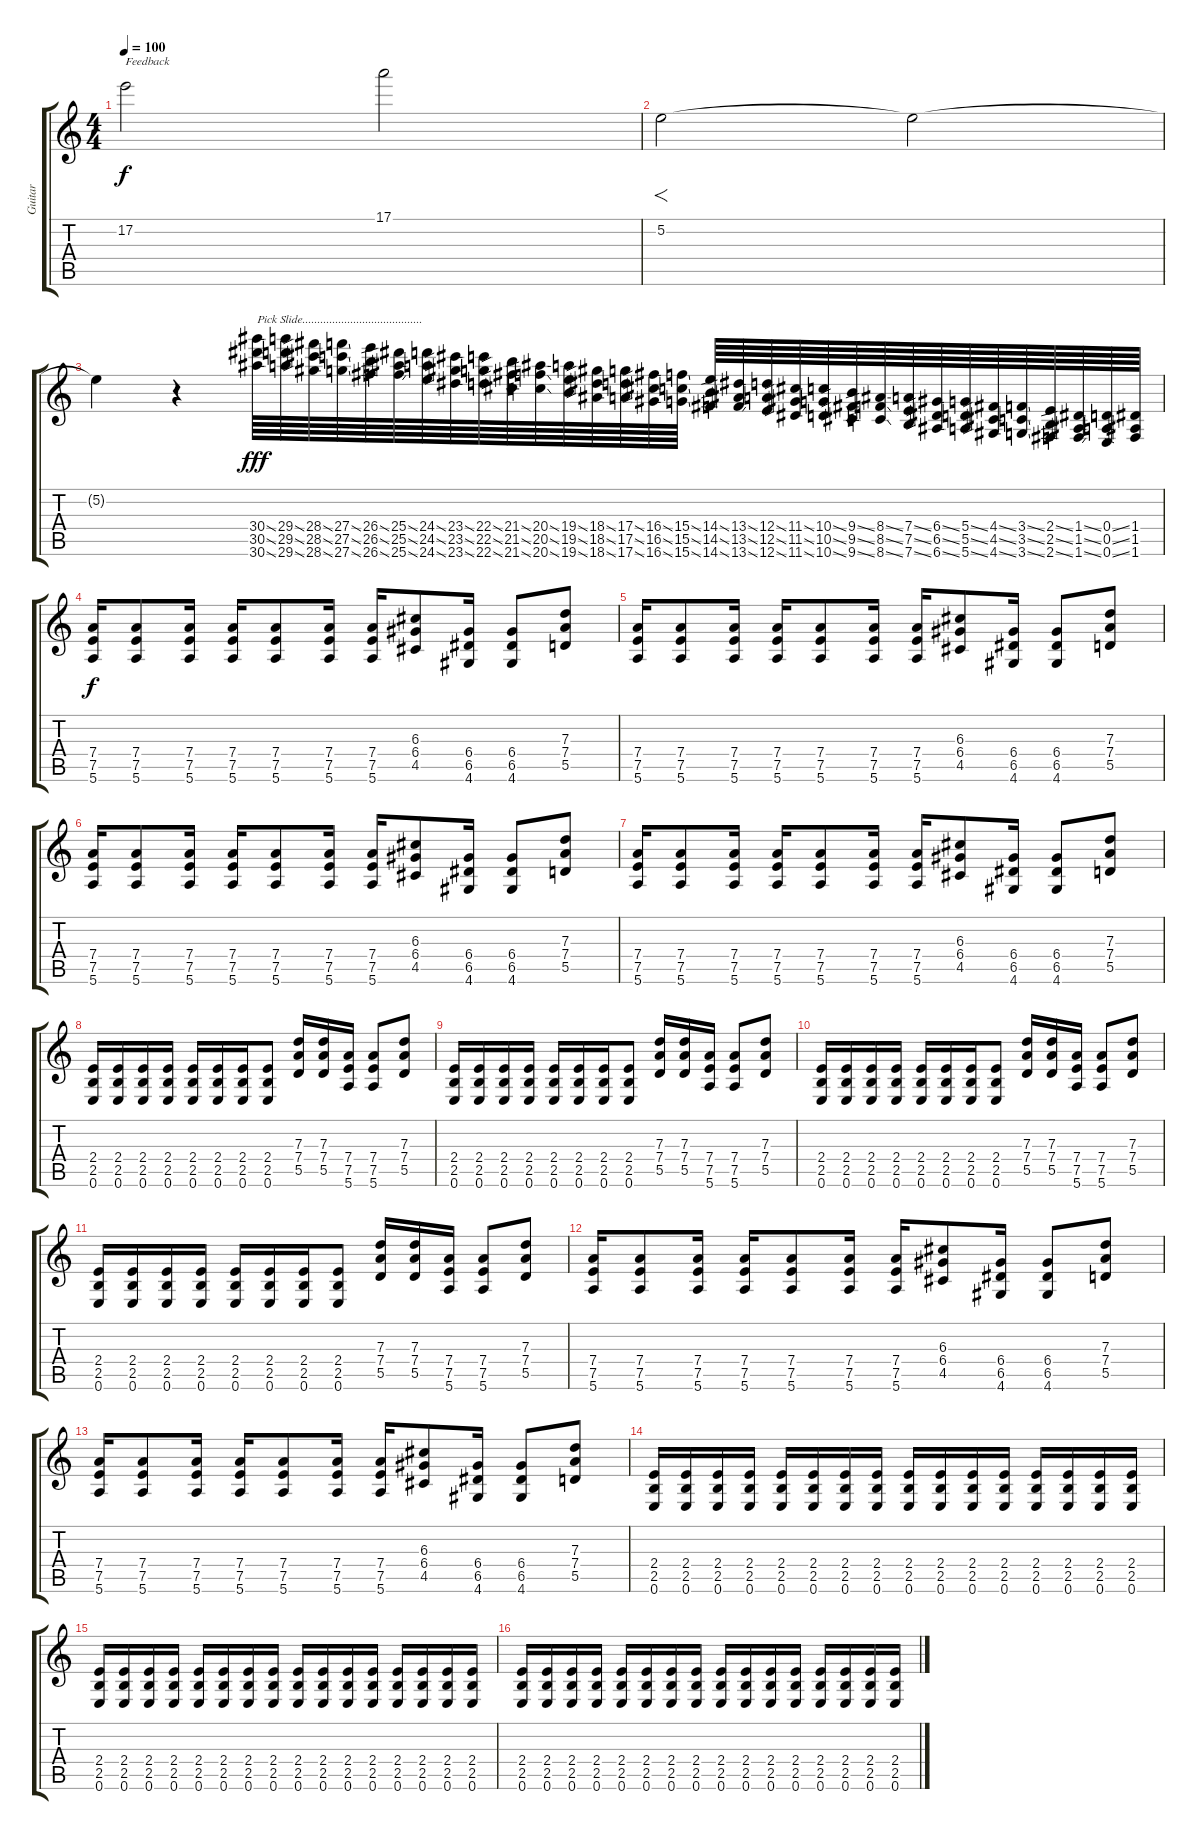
\track ("Guitar" "Guitar") {instrument distortionguitar}
\staff {score tabs}
\tuning (E4 B3 G3 D3 A2 E2) {hide}
\ts (4 4)
\tempo 100
\clef g2
\ks c
17.2.2{txt "Feedback" dy f instrument distortionguitar} 17.1.2 |
5.2.2{f} 5.2{t}.2 |
5.2{t}.4 r.4 (30.4{ss} 30.5{ss} 30.6{ss}).64{txt "Pick Slide........................................" dy fff} (29.4{ss} 29.5{ss} 29.6{ss}).64 (28.4{ss} 28.5{ss} 28.6{ss}).64 (27.4{ss} 27.5{ss} 27.6{ss}).64 (26.4{ss} 26.5{ss} 26.6{ss}).64 (25.4{ss} 25.5{ss} 25.6{ss}).64 (24.4{ss} 24.5{ss} 24.6{ss}).64 (23.4{ss} 23.5{ss} 23.6{ss}).64 (22.4{ss} 22.5{ss} 22.6{ss}).64 (21.4{ss} 21.5{ss} 21.6{ss}).64 (20.4{ss} 20.5{ss} 20.6{ss}).64 (19.4{ss} 19.5{ss} 19.6{ss}).64 (18.4{ss} 18.5{ss} 18.6{ss}).64 (17.4{ss} 17.5{ss} 17.6{ss}).64 (16.4{ss} 16.5{ss} 16.6{ss}).64 (15.4{ss} 15.5{ss} 15.6{ss}).64 (14.4{ss} 14.5{ss} 14.6{ss}).64 (13.4{ss} 13.5{ss} 13.6{ss}).64 (12.4{ss} 12.5{ss} 12.6{ss}).64 (11.4{ss} 11.5{ss} 11.6{ss}).64 (10.4{ss} 10.5{ss} 10.6{ss}).64 (9.4{ss} 9.5{ss} 9.6{ss}).64 (8.4{ss} 8.5{ss} 8.6{ss}).64 (7.4{ss} 7.5{ss} 7.6{ss}).64 (6.4{ss} 6.5{ss} 6.6{ss}).64 (5.4{ss} 5.5{ss} 5.6{ss}).64 (4.4{ss} 4.5{ss} 4.6{ss}).64 (3.4{ss} 3.5{ss} 3.6{ss}).64 (2.4{ss} 2.5{ss} 2.6{ss}).64 (1.4{ss} 1.5{ss} 1.6{ss}).64 (0.4{ss} 0.5{ss} 0.6{ss}).64 (1.4 1.5 1.6).64 |
(7.4 7.5 5.6).16{dy f} (7.4 7.5 5.6).8 (7.4 7.5 5.6).16 (7.4 7.5 5.6).16 (7.4 7.5 5.6).8 (7.4 7.5 5.6).16 (7.4 7.5 5.6).16 (6.3 6.4 4.5).8 (6.4 6.5 4.6).16 (6.4 6.5 4.6).8 (7.3 7.4 5.5).8 |
(7.4 7.5 5.6).16 (7.4 7.5 5.6).8 (7.4 7.5 5.6).16 (7.4 7.5 5.6).16 (7.4 7.5 5.6).8 (7.4 7.5 5.6).16 (7.4 7.5 5.6).16 (6.3 6.4 4.5).8 (6.4 6.5 4.6).16 (6.4 6.5 4.6).8 (7.3 7.4 5.5).8 |
(7.4 7.5 5.6).16 (7.4 7.5 5.6).8 (7.4 7.5 5.6).16 (7.4 7.5 5.6).16 (7.4 7.5 5.6).8 (7.4 7.5 5.6).16 (7.4 7.5 5.6).16 (6.3 6.4 4.5).8 (6.4 6.5 4.6).16 (6.4 6.5 4.6).8 (7.3 7.4 5.5).8 |
(7.4 7.5 5.6).16 (7.4 7.5 5.6).8 (7.4 7.5 5.6).16 (7.4 7.5 5.6).16 (7.4 7.5 5.6).8 (7.4 7.5 5.6).16 (7.4 7.5 5.6).16 (6.3 6.4 4.5).8 (6.4 6.5 4.6).16 (6.4 6.5 4.6).8 (7.3 7.4 5.5).8 |
(2.4 2.5 0.6).16 (2.4 2.5 0.6).16 (2.4 2.5 0.6).16 (2.4 2.5 0.6).16 (2.4 2.5 0.6).16 (2.4 2.5 0.6).16 (2.4 2.5 0.6).16 (2.4 2.5 0.6).8 (7.3 7.4 5.5).16 (7.3 7.4 5.5).16 (7.4 7.5 5.6).16 (7.4 7.5 5.6).8 (7.3 7.4 5.5).8 |
(2.4 2.5 0.6).16 (2.4 2.5 0.6).16 (2.4 2.5 0.6).16 (2.4 2.5 0.6).16 (2.4 2.5 0.6).16 (2.4 2.5 0.6).16 (2.4 2.5 0.6).16 (2.4 2.5 0.6).8 (7.3 7.4 5.5).16 (7.3 7.4 5.5).16 (7.4 7.5 5.6).16 (7.4 7.5 5.6).8 (7.3 7.4 5.5).8 |
(2.4 2.5 0.6).16 (2.4 2.5 0.6).16 (2.4 2.5 0.6).16 (2.4 2.5 0.6).16 (2.4 2.5 0.6).16 (2.4 2.5 0.6).16 (2.4 2.5 0.6).16 (2.4 2.5 0.6).8 (7.3 7.4 5.5).16 (7.3 7.4 5.5).16 (7.4 7.5 5.6).16 (7.4 7.5 5.6).8 (7.3 7.4 5.5).8 |
(2.4 2.5 0.6).16 (2.4 2.5 0.6).16 (2.4 2.5 0.6).16 (2.4 2.5 0.6).16 (2.4 2.5 0.6).16 (2.4 2.5 0.6).16 (2.4 2.5 0.6).16 (2.4 2.5 0.6).8 (7.3 7.4 5.5).16 (7.3 7.4 5.5).16 (7.4 7.5 5.6).16 (7.4 7.5 5.6).8 (7.3 7.4 5.5).8 |
(7.4 7.5 5.6).16 (7.4 7.5 5.6).8 (7.4 7.5 5.6).16 (7.4 7.5 5.6).16 (7.4 7.5 5.6).8 (7.4 7.5 5.6).16 (7.4 7.5 5.6).16 (6.3 6.4 4.5).8 (6.4 6.5 4.6).16 (6.4 6.5 4.6).8 (7.3 7.4 5.5).8 |
(7.4 7.5 5.6).16 (7.4 7.5 5.6).8 (7.4 7.5 5.6).16 (7.4 7.5 5.6).16 (7.4 7.5 5.6).8 (7.4 7.5 5.6).16 (7.4 7.5 5.6).16 (6.3 6.4 4.5).8 (6.4 6.5 4.6).16 (6.4 6.5 4.6).8 (7.3 7.4 5.5).8 |
(2.4 2.5 0.6).16 (2.4 2.5 0.6).16 (2.4 2.5 0.6).16 (2.4 2.5 0.6).16 (2.4 2.5 0.6).16 (2.4 2.5 0.6).16 (2.4 2.5 0.6).16 (2.4 2.5 0.6).16 (2.4 2.5 0.6).16 (2.4 2.5 0.6).16 (2.4 2.5 0.6).16 (2.4 2.5 0.6).16 (2.4 2.5 0.6).16 (2.4 2.5 0.6).16 (2.4 2.5 0.6).16 (2.4 2.5 0.6).16 |
(2.4 2.5 0.6).16 (2.4 2.5 0.6).16 (2.4 2.5 0.6).16 (2.4 2.5 0.6).16 (2.4 2.5 0.6).16 (2.4 2.5 0.6).16 (2.4 2.5 0.6).16 (2.4 2.5 0.6).16 (2.4 2.5 0.6).16 (2.4 2.5 0.6).16 (2.4 2.5 0.6).16 (2.4 2.5 0.6).16 (2.4 2.5 0.6).16 (2.4 2.5 0.6).16 (2.4 2.5 0.6).16 (2.4 2.5 0.6).16 |
(2.4 2.5 0.6).16 (2.4 2.5 0.6).16 (2.4 2.5 0.6).16 (2.4 2.5 0.6).16 (2.4 2.5 0.6).16 (2.4 2.5 0.6).16 (2.4 2.5 0.6).16 (2.4 2.5 0.6).16 (2.4 2.5 0.6).16 (2.4 2.5 0.6).16 (2.4 2.5 0.6).16 (2.4 2.5 0.6).16 (2.4 2.5 0.6).16 (2.4 2.5 0.6).16 (2.4 2.5 0.6).16 (2.4 2.5 0.6).16
